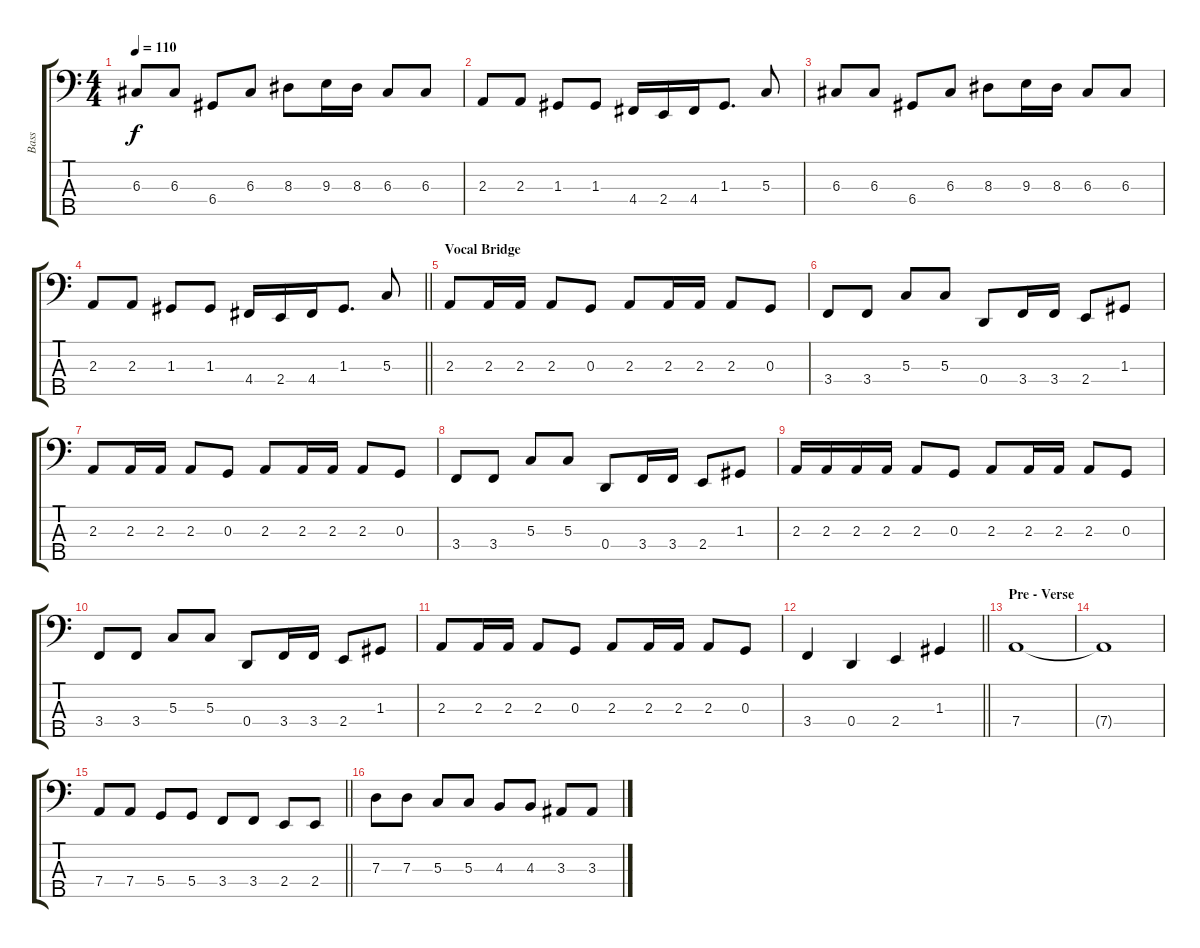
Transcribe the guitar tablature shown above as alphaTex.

\track ("Bass" "Bass") {instrument electricbasspick}
\staff {score tabs}
\tuning (F2 C2 G1 D1 A0) {hide}
\ts (4 4)
\tempo 110
\clef f4
\ks c
6.3.8{dy f} 6.3.8 6.4.8 6.3.8 8.3.8 9.3.16 8.3.16 6.3.8 6.3.8 |
2.3.8 2.3.8 1.3.8 1.3.8 4.4.16 2.4.16 4.4.16 1.3.8{d} 5.3.8 |
6.3.8 6.3.8 6.4.8 6.3.8 8.3.8 9.3.16 8.3.16 6.3.8 6.3.8 |
\barLineRight lightlight
2.3.8 2.3.8 1.3.8 1.3.8 4.4.16 2.4.16 4.4.16 1.3.8{d} 5.3.8 |
\section ("" "Vocal Bridge")
2.3.8 2.3.16 2.3.16 2.3.8 0.3.8 2.3.8 2.3.16 2.3.16 2.3.8 0.3.8 |
3.4.8 3.4.8 5.3.8 5.3.8 0.4.8 3.4.16 3.4.16 2.4.8 1.3.8 |
2.3.8 2.3.16 2.3.16 2.3.8 0.3.8 2.3.8 2.3.16 2.3.16 2.3.8 0.3.8 |
3.4.8 3.4.8 5.3.8 5.3.8 0.4.8 3.4.16 3.4.16 2.4.8 1.3.8 |
2.3.16 2.3.16 2.3.16 2.3.16 2.3.8 0.3.8 2.3.8 2.3.16 2.3.16 2.3.8 0.3.8 |
3.4.8 3.4.8 5.3.8 5.3.8 0.4.8 3.4.16 3.4.16 2.4.8 1.3.8 |
2.3.8 2.3.16 2.3.16 2.3.8 0.3.8 2.3.8 2.3.16 2.3.16 2.3.8 0.3.8 |
\barLineRight lightlight
3.4.4 0.4.4 2.4.4 1.3.4 |
\section ("" "Pre - Verse ")
7.4.1 |
7.4{t}.1 |
\barLineRight lightlight
7.4.8 7.4.8 5.4.8 5.4.8 3.4.8 3.4.8 2.4.8 2.4.8 |
7.3.8 7.3.8 5.3.8 5.3.8 4.3.8 4.3.8 3.3.8 3.3.8
